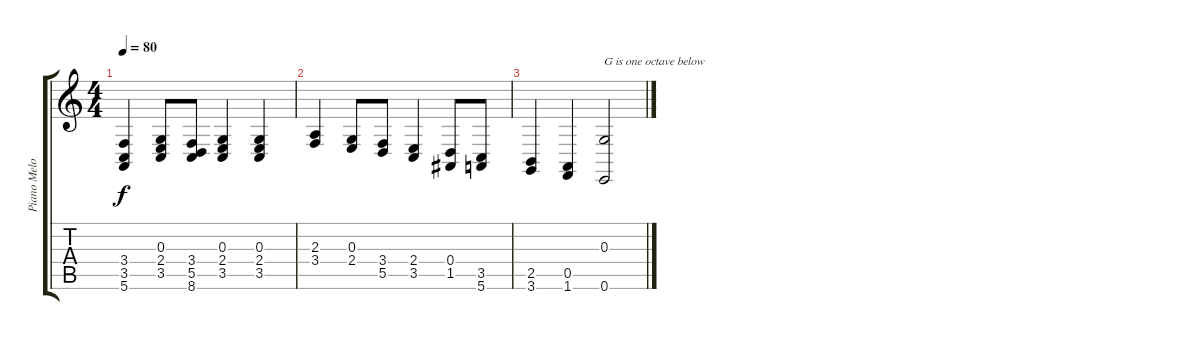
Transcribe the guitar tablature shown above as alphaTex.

\track ("Piano Melody" "Piano Melo") {instrument acousticgrandpiano}
\staff {score tabs}
\tuning (E4 B3 G3 D3 A2 E2) {hide}
\ts (4 4)
\tempo 80
\clef g2
\ks c
(3.4 3.5 5.6).4{dy f} (0.3 2.4 3.5).8 (3.4 5.5 8.6).8 (0.3 2.4 3.5).4 (0.3 2.4 3.5).4 |
(2.3 3.4).4 (0.3 2.4).8 (3.4 5.5).8 (2.4 3.5).4 (0.4 1.5).8 (3.5 5.6).8 |
(2.5 3.6).4 (0.5 1.6).4 (0.3 0.6).2{txt "G is one octave below"}
